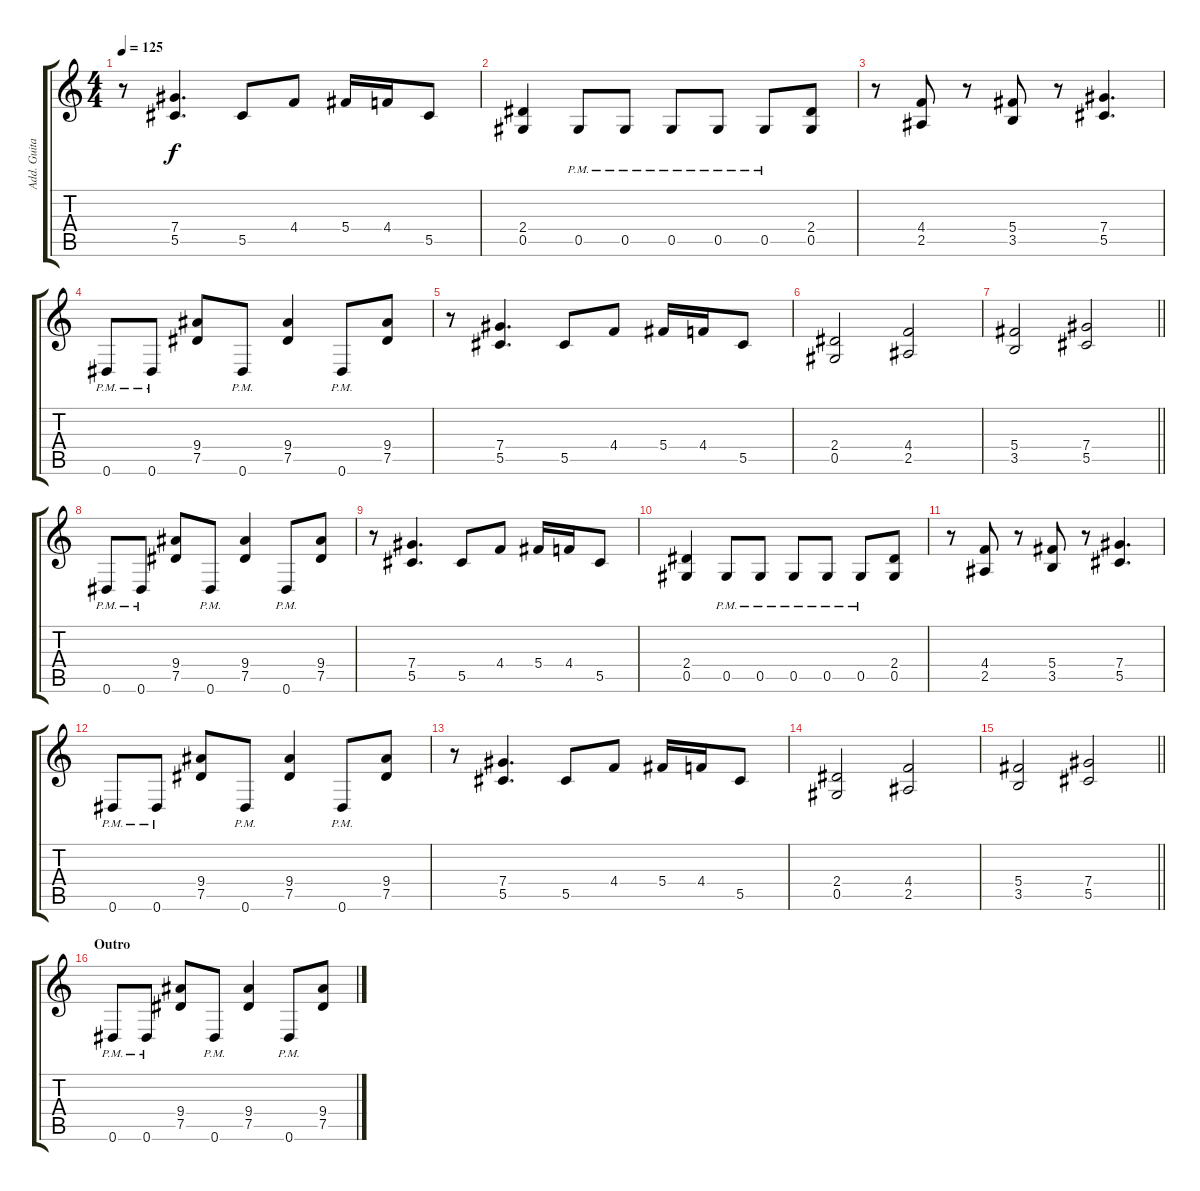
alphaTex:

\track ("Add. Guitar Overdub" "Add. Guita") {instrument distortionguitar}
\staff {score tabs}
\tuning (Eb4 Bb3 Gb3 Db3 Ab2 Eb2) {hide}
\ts (4 4)
\tempo 125
\clef g2
\ks c
r.8{dy f} (7.4 5.5).4{d} 5.5.8 4.4.8 5.4.16 4.4.16 5.5.8 |
(2.4 0.5).4 0.5{pm}.8 0.5{pm}.8 0.5{pm}.8 0.5{pm}.8 0.5{pm}.8 (2.4 0.5).8 |
r.8 (4.4 2.5).8 r.8 (5.4 3.5).8 r.8 (7.4 5.5).4{d} |
0.6{pm}.8 0.6{pm}.8 (9.4 7.5).8 0.6{pm}.8 (9.4 7.5).4 0.6{pm}.8 (9.4 7.5).8 |
r.8 (7.4 5.5).4{d} 5.5.8 4.4.8 5.4.16 4.4.16 5.5.8 |
(2.4 0.5).2 (4.4 2.5).2 |
\barLineRight lightlight
(5.4 3.5).2 (7.4 5.5).2 |
0.6{pm}.8 0.6{pm}.8 (9.4 7.5).8 0.6{pm}.8 (9.4 7.5).4 0.6{pm}.8 (9.4 7.5).8 |
r.8 (7.4 5.5).4{d} 5.5.8 4.4.8 5.4.16 4.4.16 5.5.8 |
(2.4 0.5).4 0.5{pm}.8 0.5{pm}.8 0.5{pm}.8 0.5{pm}.8 0.5{pm}.8 (2.4 0.5).8 |
r.8 (4.4 2.5).8 r.8 (5.4 3.5).8 r.8 (7.4 5.5).4{d} |
0.6{pm}.8 0.6{pm}.8 (9.4 7.5).8 0.6{pm}.8 (9.4 7.5).4 0.6{pm}.8 (9.4 7.5).8 |
r.8 (7.4 5.5).4{d} 5.5.8 4.4.8 5.4.16 4.4.16 5.5.8 |
(2.4 0.5).2 (4.4 2.5).2 |
\barLineRight lightlight
(5.4 3.5).2 (7.4 5.5).2 |
\section ("" "Outro")
0.6{pm}.8 0.6{pm}.8 (9.4 7.5).8 0.6{pm}.8 (9.4 7.5).4 0.6{pm}.8 (9.4 7.5).8
